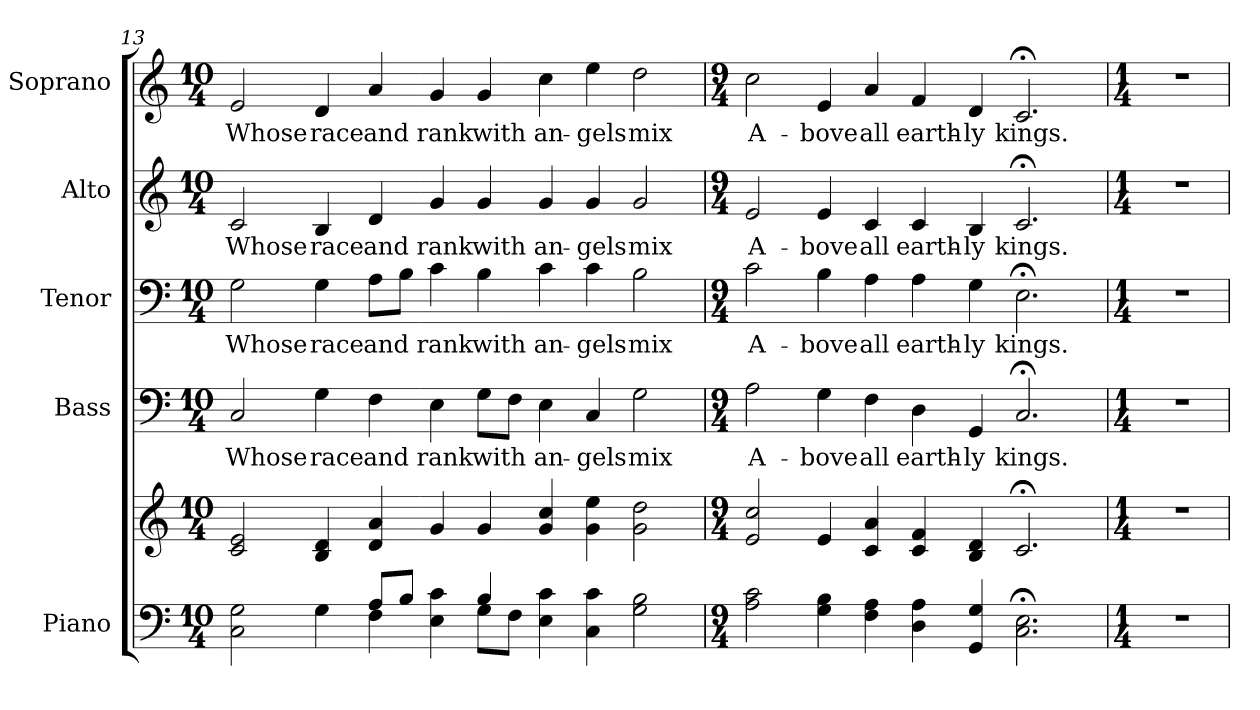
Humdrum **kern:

**kern	**kern	**kern	**text	**kern	**text	**kern	**text	**kern	**text
*part5	*part5	*part4	*part4	*part3	*part3	*part2	*part2	*part1	*part1
*staff6	*staff5	*staff4	*staff4	*staff3	*staff3	*staff2	*staff2	*staff1	*staff1
*I"Piano	*	*I"Bass	*	*I"Tenor	*	*I"Alto	*	*I"Soprano	*
*I'Pno.	*	*I'B.	*	*I'T.	*	*I'A.	*	*I'S.	*
!!LO:PB:g=z
*clefF4	*clefG2	*clefF4	*	*clefF4	*	*clefG2	*	*clefG2	*
*k[]	*k[]	*k[]	*	*k[]	*	*k[]	*	*k[]	*
*C:	*C:	*C:	*	*C:	*	*C:	*	*C:	*
*M10/4	*M10/4	*M10/4	*	*M10/4	*	*M10/4	*	*M10/4	*
=13	=13	=13	=13	=13	=13	=13	=13	=13	=13
*^	*	*	*	*	*	*	*	*	*
!	!	!	!	!LO:LY:b:color=#000000	!	!	!	!	!	!
!	!	!	!	!	!	!LO:LY:b:color=#000000	!	!	!	!
!	!	!	!	!	!	!	!	!LO:LY:b:color=#000000	!	!
!	!	!	!	!	!	!	!	!	!	!LO:LY:b:color=#000000
2Ci\ 2Gi	2ryy	2ci/ 2ei	2Ci/	Whose	2Gi\	Whose	2ci/	Whose	2ei/	Whose
!	!	!	!	!LO:LY:b:color=#000000	!	!	!	!	!	!
!	!	!	!	!	!	!LO:LY:b:color=#000000	!	!	!	!
!	!	!	!	!	!	!	!	!LO:LY:b:color=#000000	!	!
!	!	!	!	!	!	!	!	!	!	!LO:LY:b:color=#000000
4Gi\	4ryy	4Bi/ 4di	4Gi\	race	4Gi\	race	4Bi/	race	4di/	race
!	!	!	!	!LO:LY:b:color=#000000	!	!	!	!	!	!
!	!	!	!	!	!	!LO:LY:b:color=#000000	!	!	!	!
!	!	!	!	!	!	!	!	!LO:LY:b:color=#000000	!	!
!	!	!	!	!	!	!	!	!	!	!LO:LY:b:color=#000000
8Ai/L	4Fi\	4di/ 4ai	4Fi\	and	8Ai\L	and	4di/	and	4ai/	and
8Bi/J	.	.	.	.	8Bi\J	.	.	.	.	.
!	!	!	!	!LO:LY:b:color=#000000	!	!	!	!	!	!
!	!	!	!	!	!	!LO:LY:b:color=#000000	!	!	!	!
!	!	!	!	!	!	!	!	!LO:LY:b:color=#000000	!	!
!	!	!	!	!	!	!	!	!	!	!LO:LY:b:color=#000000
4Ei\ 4ci	4ryy	4gi/	4Ei\	rank	4ci\	rank	4gi/	rank	4gi/	rank
!	!	!	!	!LO:LY:b:color=#000000	!	!	!	!	!	!
!	!	!	!	!	!	!LO:LY:b:color=#000000	!	!	!	!
!	!	!	!	!	!	!	!	!LO:LY:b:color=#000000	!	!
!	!	!	!	!	!	!	!	!	!	!LO:LY:b:color=#000000
4Bi/	8Gi\L	4gi/	8Gi\L	with	4Bi\	with	4gi/	with	4gi/	with
.	8Fi\J	.	8Fi\J	.	.	.	.	.	.	.
!	!	!	!	!LO:LY:b:color=#000000	!	!	!	!	!	!
!	!	!	!	!	!	!LO:LY:b:color=#000000	!	!	!	!
!	!	!	!	!	!	!	!	!LO:LY:b:color=#000000	!	!
!	!	!	!	!	!	!	!	!	!	!LO:LY:b:color=#000000
4Ei\ 4ci	2ryy	4gi/ 4cci	4Ei\	an-	4ci\	an-	4gi/	an-	4cci\	an-
!	!	!	!	!LO:LY:b:color=#000000	!	!	!	!	!	!
!	!	!	!	!	!	!LO:LY:b:color=#000000	!	!	!	!
!	!	!	!	!	!	!	!	!LO:LY:b:color=#000000	!	!
!	!	!	!	!	!	!	!	!	!	!LO:LY:b:color=#000000
4Ci\ 4ci	.	4gi\ 4eei	4Ci/	-gels	4ci\	-gels	4gi/	-gels	4eei\	-gels
!	!	!	!	!LO:LY:b:color=#000000	!	!	!	!	!	!
!	!	!	!	!	!	!LO:LY:b:color=#000000	!	!	!	!
!	!	!	!	!	!	!	!	!LO:LY:b:color=#000000	!	!
!	!	!	!	!	!	!	!	!	!	!LO:LY:b:color=#000000
2Gi\ 2Bi	2ryy	2gi\ 2ddi	2Gi\	mix	2Bi\	mix	2gi/	mix	2ddi\	mix
*v	*v	*	*	*	*	*	*	*	*	*
=14	=14	=14	=14	=14	=14	=14	=14	=14	=14
*M9/4	*M9/4	*M9/4	*	*M9/4	*	*M9/4	*	*M9/4	*
*^	*	*	*	*	*	*	*	*	*
!	!	!	!	!LO:LY:b:color=#000000	!	!	!	!	!	!
*v	*v	*	*	*	*	*	*	*	*	*
*^	*	*	*	*	*	*	*	*	*
!	!	!	!	!	!	!LO:LY:b:color=#000000	!	!	!	!
*v	*v	*	*	*	*	*	*	*	*	*
*^	*	*	*	*	*	*	*	*	*
!	!	!	!	!	!	!	!	!LO:LY:b:color=#000000	!	!
*v	*v	*	*	*	*	*	*	*	*	*
*^	*	*	*	*	*	*	*	*	*
!	!	!	!	!	!	!	!	!	!	!LO:LY:b:color=#000000
*v	*v	*	*	*	*	*	*	*	*	*
2Ai\ 2ci	2ei/ 2cci	2Ai\	A-	2ci\	A-	2ei/	A-	2cci\	A-
!	!	!	!LO:LY:b:color=#000000	!	!	!	!	!	!
!	!	!	!	!	!LO:LY:b:color=#000000	!	!	!	!
!	!	!	!	!	!	!	!LO:LY:b:color=#000000	!	!
!	!	!	!	!	!	!	!	!	!LO:LY:b:color=#000000
4Gi\ 4Bi	4ei/	4Gi\	-bove	4Bi\	-bove	4ei/	-bove	4ei/	-bove
!	!	!	!LO:LY:b:color=#000000	!	!	!	!	!	!
!	!	!	!	!	!LO:LY:b:color=#000000	!	!	!	!
!	!	!	!	!	!	!	!LO:LY:b:color=#000000	!	!
!	!	!	!	!	!	!	!	!	!LO:LY:b:color=#000000
4Fi\ 4Ai	4ci/ 4ai	4Fi\	all	4Ai\	all	4ci/	all	4ai/	all
!	!	!	!LO:LY:b:color=#000000	!	!	!	!	!	!
!	!	!	!	!	!LO:LY:b:color=#000000	!	!	!	!
!	!	!	!	!	!	!	!LO:LY:b:color=#000000	!	!
!	!	!	!	!	!	!	!	!	!LO:LY:b:color=#000000
4Di\ 4Ai	4ci/ 4fi	4Di\	earth-	4Ai\	earth-	4ci/	earth-	4fi/	earth-
!	!	!	!LO:LY:b:color=#000000	!	!	!	!	!	!
!	!	!	!	!	!LO:LY:b:color=#000000	!	!	!	!
!	!	!	!	!	!	!	!LO:LY:b:color=#000000	!	!
!	!	!	!	!	!	!	!	!	!LO:LY:b:color=#000000
4GGi/ 4Gi	4Bi/ 4di	4GGi/	-ly	4Gi\	-ly	4Bi/	-ly	4di/	-ly
!	!	!	!LO:LY:b:color=#000000	!	!	!	!	!	!
!	!	!	!	!	!LO:LY:b:color=#000000	!	!	!	!
!	!	!	!	!	!	!	!LO:LY:b:color=#000000	!	!
!	!	!	!	!	!	!	!	!	!LO:LY:b:color=#000000
2.Ci\; 2.Ei;	2.c;i/	2.C;i/	kings.	2.E;i\	kings.	2.c;i/	kings.	2.c;i/	kings.
!!LO:PB:g=z
=15	=15	=15	=15	=15	=15	=15	=15	=15	=15
*M1/4	*M1/4	*M1/4	*	*M1/4	*	*M1/4	*	*M1/4	*
!LO:N:vis=1	!LO:N:vis=1	!LO:N:vis=1	!	!LO:N:vis=1	!	!LO:N:vis=1	!	!LO:N:vis=1	!
4r	4r	4r	.	4r	.	4r	.	4r	.
=	=	=	=	=	=	=	=	=	=
*-	*-	*-	*-	*-	*-	*-	*-	*-	*-
